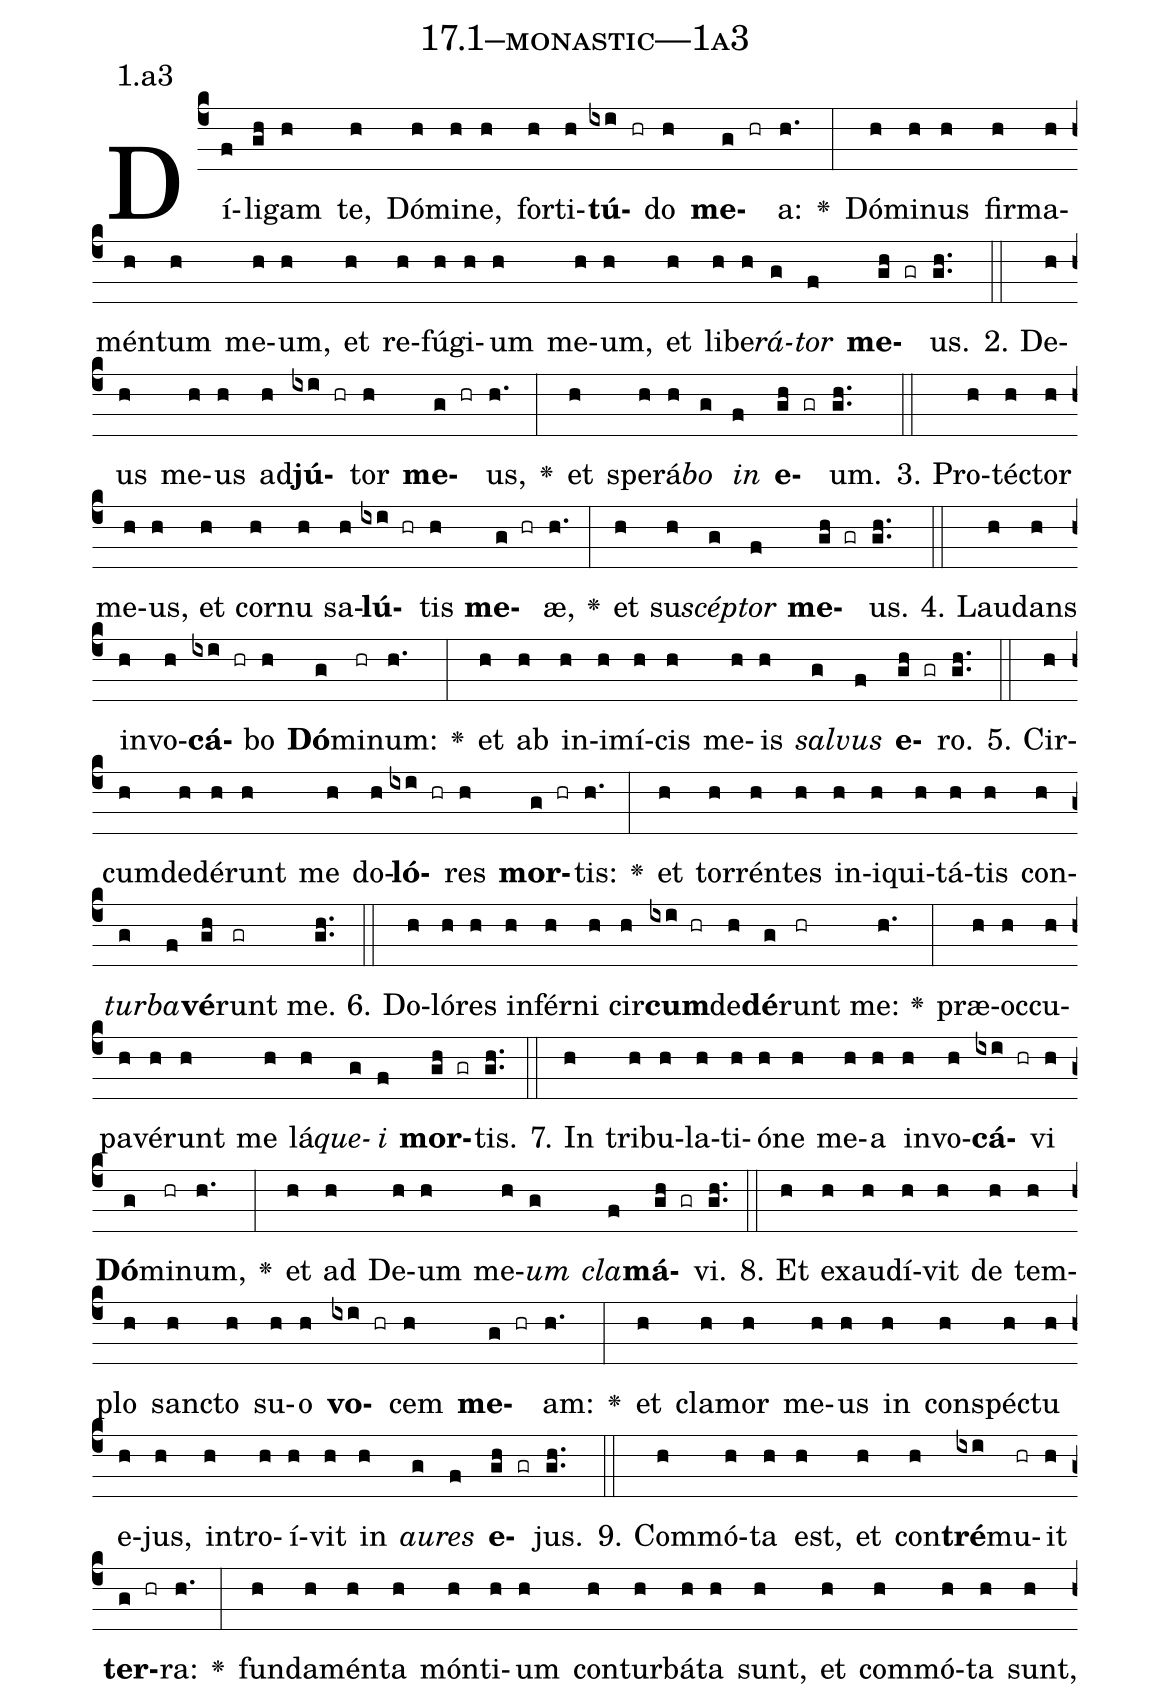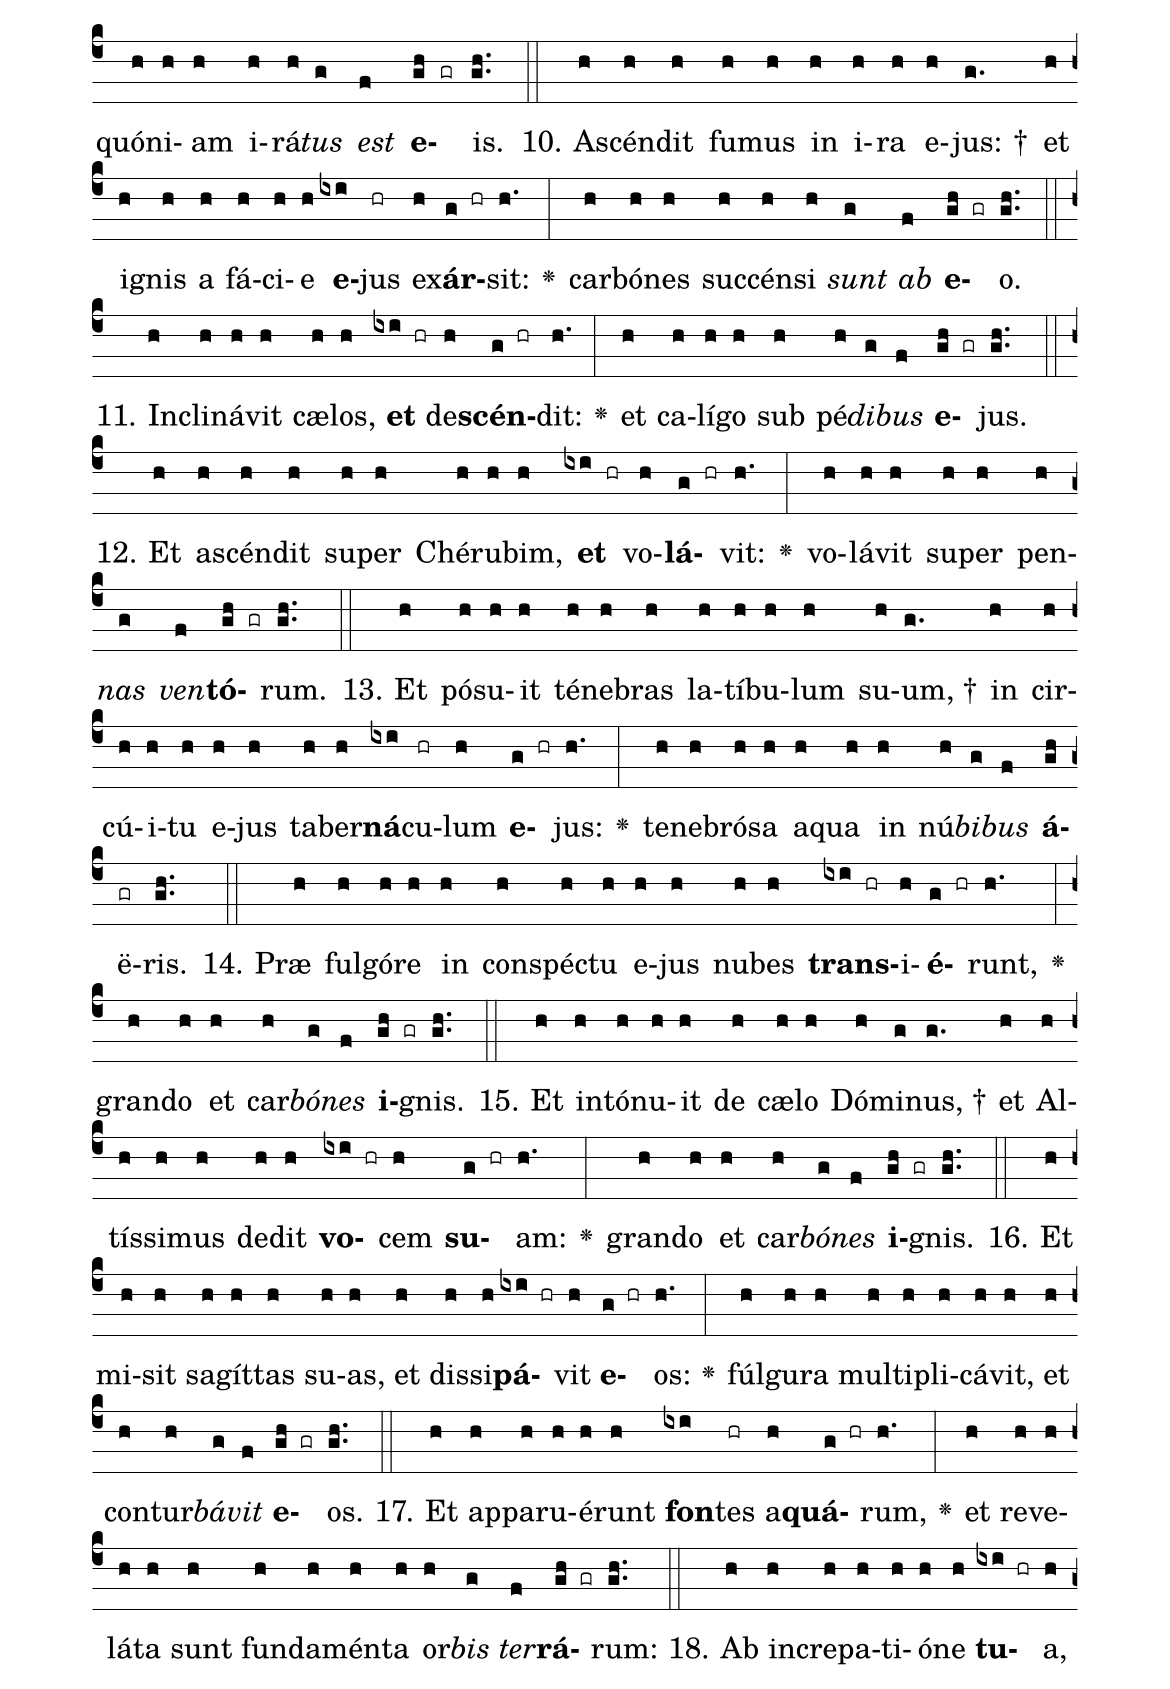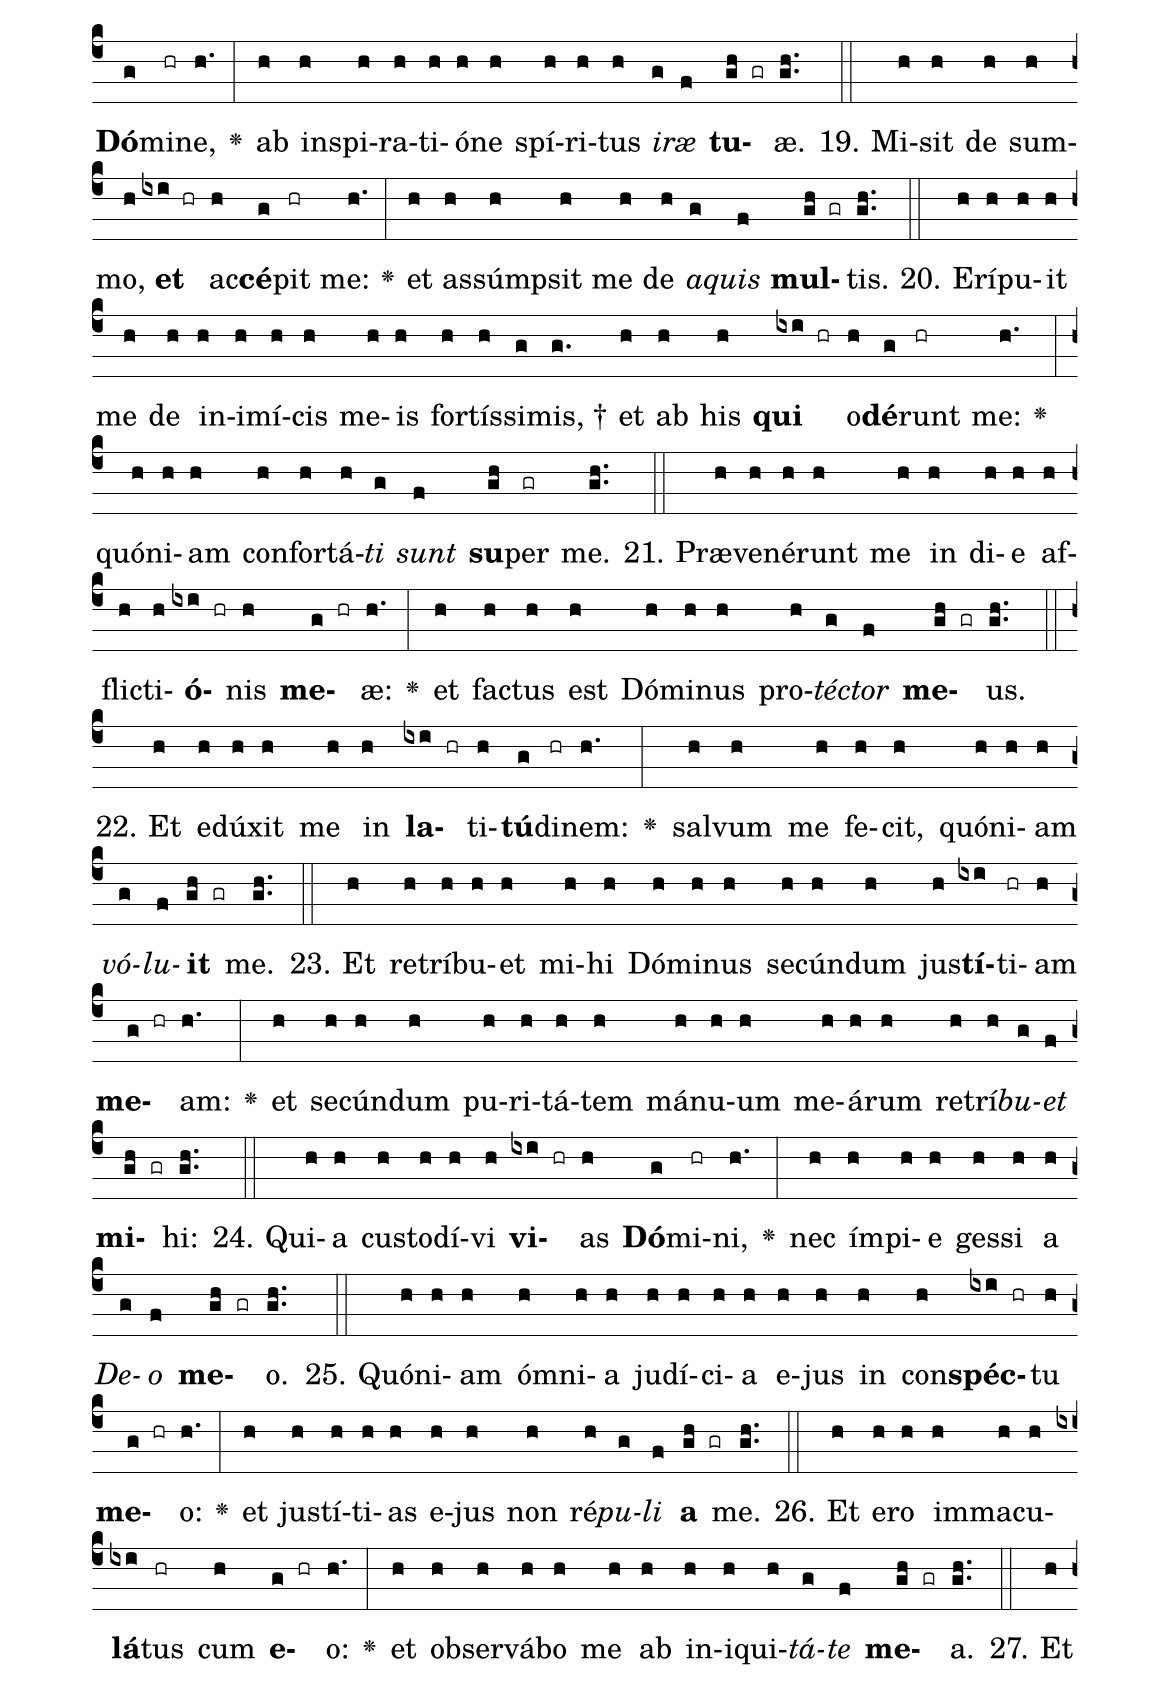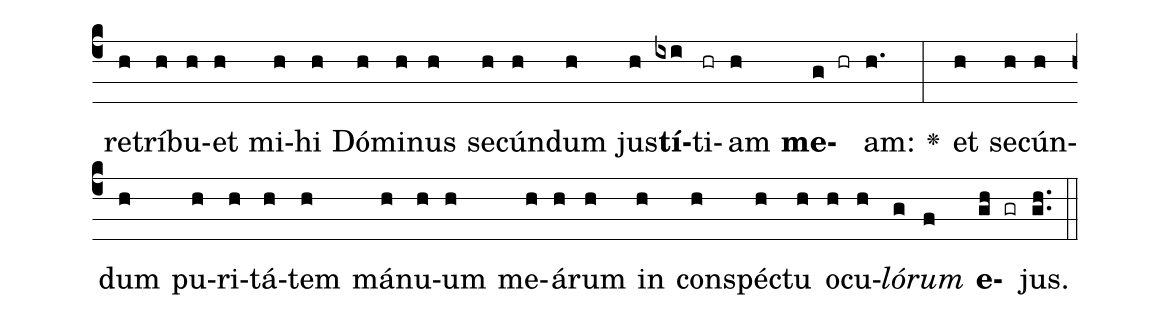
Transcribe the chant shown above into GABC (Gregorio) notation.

name: 17.1--monastic---1a3;
annotation: 1.a3;
%%
(c4)Dí(f)li(gh)gam(h) te,(h) Dó(h)mi(h)ne,(h) for(h)ti(h)<b>tú</b>(ixi hr)do(h) <b>me</b>(g hr)a:(h.) <v>\greheightstar</v>(:) Dó(h)mi(h)nus(h) fir(h)ma(h)mén(h)tum(h) me(h)um,(h) et(h) re(h)fú(h)gi(h)um(h) me(h)um,(h) et(h) li(h)be(h)<i>rá</i>(g)<i>tor</i>(f) <b>me</b>(gh gr)us.(gh..) (::)
2. De(h)us(h) me(h)us(h) ad(h)<b>jú</b>(ixi hr)tor(h) <b>me</b>(g hr)us,(h.) <v>\greheightstar</v>(:) et(h) spe(h)rá(h)<i>bo</i>(g) <i>in</i>(f) <b>e</b>(gh gr)um.(gh..) (::)
3. Pro(h)téc(h)tor(h) me(h)us,(h) et(h) cor(h)nu(h) sa(h)<b>lú</b>(ixi hr)tis(h) <b>me</b>(g hr)æ,(h.) <v>\greheightstar</v>(:) et(h) su(h)<i>scép</i>(g)<i>tor</i>(f) <b>me</b>(gh gr)us.(gh..) (::)
4. Lau(h)dans(h) in(h)vo(h)<b>cá</b>(ixi hr)bo(h) <b>Dó</b>(g)mi(hr)num:(h.) <v>\greheightstar</v>(:) et(h) ab(h) in(h)i(h)mí(h)cis(h) me(h)is(h) <i>sal</i>(g)<i>vus</i>(f) <b>e</b>(gh gr)ro.(gh..) (::)
5. Cir(h)cum(h)de(h)dé(h)runt(h) me(h) do(h)<b>ló</b>(ixi hr)res(h) <b>mor</b>(g hr)tis:(h.) <v>\greheightstar</v>(:) et(h) tor(h)rén(h)tes(h) in(h)i(h)qui(h)tá(h)tis(h) con(h)<i>tur</i>(g)<i>ba</i>(f)<b>vé</b>(gh)runt(gr) me.(gh..) (::)
6. Do(h)ló(h)res(h) in(h)fér(h)ni(h) cir(h)<b>cum</b>(ixi hr)de(h)<b>dé</b>(g)runt(hr) me:(h.) <v>\greheightstar</v>(:) præ(h)oc(h)cu(h)pa(h)vé(h)runt(h) me(h) lá(h)<i>que</i>(g)<i>i</i>(f) <b>mor</b>(gh gr)tis.(gh..) (::)
7. In(h) tri(h)bu(h)la(h)ti(h)ó(h)ne(h) me(h)a(h) in(h)vo(h)<b>cá</b>(ixi hr)vi(h) <b>Dó</b>(g)mi(hr)num,(h.) <v>\greheightstar</v>(:) et(h) ad(h) De(h)um(h) me(h)<i>um</i>(g) <i>cla</i>(f)<b>má</b>(gh gr)vi.(gh..) (::)
8. Et(h) ex(h)au(h)dí(h)vit(h) de(h) tem(h)plo(h) sanc(h)to(h) su(h)o(h) <b>vo</b>(ixi hr)cem(h) <b>me</b>(g hr)am:(h.) <v>\greheightstar</v>(:) et(h) cla(h)mor(h) me(h)us(h) in(h) con(h)spéc(h)tu(h) e(h)jus,(h) in(h)tro(h)í(h)vit(h) in(h) <i>au</i>(g)<i>res</i>(f) <b>e</b>(gh gr)jus.(gh..) (::)
9. Com(h)mó(h)ta(h) est,(h) et(h) con(h)<b>tré</b>(ixi)mu(hr)it(h) <b>ter</b>(g hr)ra:(h.) <v>\greheightstar</v>(:) fun(h)da(h)mén(h)ta(h) món(h)ti(h)um(h) con(h)tur(h)bá(h)ta(h) sunt,(h) et(h) com(h)mó(h)ta(h) sunt,(h) quón(h)i(h)am(h) i(h)rá(h)<i>tus</i>(g) <i>est</i>(f) <b>e</b>(gh gr)is.(gh..) (::)
10. A(h)scén(h)dit(h) fu(h)mus(h) in(h) i(h)ra(h) e(h)jus: †(g.) et(h) i(h)gnis(h) a(h) fá(h)ci(h)e(h) <b>e</b>(ixi)jus(hr) ex(h)<b>ár</b>(g hr)sit:(h.) <v>\greheightstar</v>(:) car(h)bó(h)nes(h) suc(h)cén(h)si(h) <i>sunt</i>(g) <i>ab</i>(f) <b>e</b>(gh gr)o.(gh..) (::)
11. In(h)cli(h)ná(h)vit(h) cæ(h)los,(h) <b>et</b>(ixi hr) de(h)<b>scén</b>(g hr)dit:(h.) <v>\greheightstar</v>(:) et(h) ca(h)lí(h)go(h) sub(h) pé(h)<i>di</i>(g)<i>bus</i>(f) <b>e</b>(gh gr)jus.(gh..) (::)
12. Et(h) a(h)scén(h)dit(h) su(h)per(h) Ché(h)ru(h)bim,(h) <b>et</b>(ixi hr) vo(h)<b>lá</b>(g hr)vit:(h.) <v>\greheightstar</v>(:) vo(h)lá(h)vit(h) su(h)per(h) pen(h)<i>nas</i>(g) <i>ven</i>(f)<b>tó</b>(gh gr)rum.(gh..) (::)
13. Et(h) pó(h)su(h)it(h) té(h)ne(h)bras(h) la(h)tí(h)bu(h)lum(h) su(h)um, †(g.) in(h) cir(h)cú(h)i(h)tu(h) e(h)jus(h) ta(h)ber(h)<b>ná</b>(ixi)cu(hr)lum(h) <b>e</b>(g hr)jus:(h.) <v>\greheightstar</v>(:) te(h)ne(h)bró(h)sa(h) a(h)qua(h) in(h) nú(h)<i>bi</i>(g)<i>bus</i>(f) <b>á</b>(gh)ë(gr)ris.(gh..) (::)
14. Præ(h) ful(h)gó(h)re(h) in(h) con(h)spéc(h)tu(h) e(h)jus(h) nu(h)bes(h) <b>trans</b>(ixi hr)i(h)<b>é</b>(g hr)runt,(h.) <v>\greheightstar</v>(:) gran(h)do(h) et(h) car(h)<i>bó</i>(g)<i>nes</i>(f) <b>i</b>(gh gr)gnis.(gh..) (::)
15. Et(h) in(h)tó(h)nu(h)it(h) de(h) cæ(h)lo(h) Dó(h)mi(g)nus, †(g.) et(h) Al(h)tís(h)si(h)mus(h) de(h)dit(h) <b>vo</b>(ixi hr)cem(h) <b>su</b>(g hr)am:(h.) <v>\greheightstar</v>(:) gran(h)do(h) et(h) car(h)<i>bó</i>(g)<i>nes</i>(f) <b>i</b>(gh gr)gnis.(gh..) (::)
16. Et(h) mi(h)sit(h) sa(h)gít(h)tas(h) su(h)as,(h) et(h) dis(h)si(h)<b>pá</b>(ixi hr)vit(h) <b>e</b>(g hr)os:(h.) <v>\greheightstar</v>(:) fúl(h)gu(h)ra(h) mul(h)ti(h)pli(h)cá(h)vit,(h) et(h) con(h)tur(h)<i>bá</i>(g)<i>vit</i>(f) <b>e</b>(gh gr)os.(gh..) (::)
17. Et(h) ap(h)pa(h)ru(h)é(h)runt(h) <b>fon</b>(ixi)tes(hr) a(h)<b>quá</b>(g hr)rum,(h.) <v>\greheightstar</v>(:) et(h) re(h)ve(h)lá(h)ta(h) sunt(h) fun(h)da(h)mén(h)ta(h) or(h)<i>bis</i>(g) <i>ter</i>(f)<b>rá</b>(gh gr)rum:(gh..) (::)
18. Ab(h) in(h)cre(h)pa(h)ti(h)ó(h)ne(h) <b>tu</b>(ixi hr)a,(h) <b>Dó</b>(g)mi(hr)ne,(h.) <v>\greheightstar</v>(:) ab(h) in(h)spi(h)ra(h)ti(h)ó(h)ne(h) spí(h)ri(h)tus(h) <i>i</i>(g)<i>ræ</i>(f) <b>tu</b>(gh gr)æ.(gh..) (::)
19. Mi(h)sit(h) de(h) sum(h)mo,(h) <b>et</b>(ixi hr) ac(h)<b>cé</b>(g)pit(hr) me:(h.) <v>\greheightstar</v>(:) et(h) as(h)súmp(h)sit(h) me(h) de(h) <i>a</i>(g)<i>quis</i>(f) <b>mul</b>(gh gr)tis.(gh..) (::)
20. E(h)rí(h)pu(h)it(h) me(h) de(h) in(h)i(h)mí(h)cis(h) me(h)is(h) for(h)tís(h)si(g)mis, †(g.) et(h) ab(h) his(h) <b>qui</b>(ixi hr) o(h)<b>dé</b>(g)runt(hr) me:(h.) <v>\greheightstar</v>(:) quón(h)i(h)am(h) con(h)for(h)tá(h)<i>ti</i>(g) <i>sunt</i>(f) <b>su</b>(gh)per(gr) me.(gh..) (::)
21. Præ(h)ve(h)né(h)runt(h) me(h) in(h) di(h)e(h) af(h)flic(h)ti(h)<b>ó</b>(ixi hr)nis(h) <b>me</b>(g hr)æ:(h.) <v>\greheightstar</v>(:) et(h) fac(h)tus(h) est(h) Dó(h)mi(h)nus(h) pro(h)<i>téc</i>(g)<i>tor</i>(f) <b>me</b>(gh gr)us.(gh..) (::)
22. Et(h) e(h)dú(h)xit(h) me(h) in(h) <b>la</b>(ixi hr)ti(h)<b>tú</b>(g)di(hr)nem:(h.) <v>\greheightstar</v>(:) sal(h)vum(h) me(h) fe(h)cit,(h) quón(h)i(h)am(h) <i>vó</i>(g)<i>lu</i>(f)<b>it</b>(gh gr) me.(gh..) (::)
23. Et(h) re(h)trí(h)bu(h)et(h) mi(h)hi(h) Dó(h)mi(h)nus(h) se(h)cún(h)dum(h) jus(h)<b>tí</b>(ixi)ti(hr)am(h) <b>me</b>(g hr)am:(h.) <v>\greheightstar</v>(:) et(h) se(h)cún(h)dum(h) pu(h)ri(h)tá(h)tem(h) má(h)nu(h)um(h) me(h)á(h)rum(h) re(h)trí(h)<i>bu</i>(g)<i>et</i>(f) <b>mi</b>(gh gr)hi:(gh..) (::)
24. Qui(h)a(h) cus(h)to(h)dí(h)vi(h) <b>vi</b>(ixi hr)as(h) <b>Dó</b>(g)mi(hr)ni,(h.) <v>\greheightstar</v>(:) nec(h) ím(h)pi(h)e(h) ges(h)si(h) a(h) <i>De</i>(g)<i>o</i>(f) <b>me</b>(gh gr)o.(gh..) (::)
25. Quón(h)i(h)am(h) óm(h)ni(h)a(h) ju(h)dí(h)ci(h)a(h) e(h)jus(h) in(h) con(h)<b>spéc</b>(ixi hr)tu(h) <b>me</b>(g hr)o:(h.) <v>\greheightstar</v>(:) et(h) jus(h)tí(h)ti(h)as(h) e(h)jus(h) non(h) ré(h)<i>pu</i>(g)<i>li</i>(f) <b>a</b>(gh gr) me.(gh..) (::)
26. Et(h) e(h)ro(h) im(h)ma(h)cu(h)<b>lá</b>(ixi)tus(hr) cum(h) <b>e</b>(g hr)o:(h.) <v>\greheightstar</v>(:) et(h) ob(h)ser(h)vá(h)bo(h) me(h) ab(h) in(h)i(h)qui(h)<i>tá</i>(g)<i>te</i>(f) <b>me</b>(gh gr)a.(gh..) (::)
27. Et(h) re(h)trí(h)bu(h)et(h) mi(h)hi(h) Dó(h)mi(h)nus(h) se(h)cún(h)dum(h) jus(h)<b>tí</b>(ixi)ti(hr)am(h) <b>me</b>(g hr)am:(h.) <v>\greheightstar</v>(:) et(h) se(h)cún(h)dum(h) pu(h)ri(h)tá(h)tem(h) má(h)nu(h)um(h) me(h)á(h)rum(h) in(h) con(h)spéc(h)tu(h) o(h)cu(h)<i>ló</i>(g)<i>rum</i>(f) <b>e</b>(gh gr)jus.(gh..) (::)
